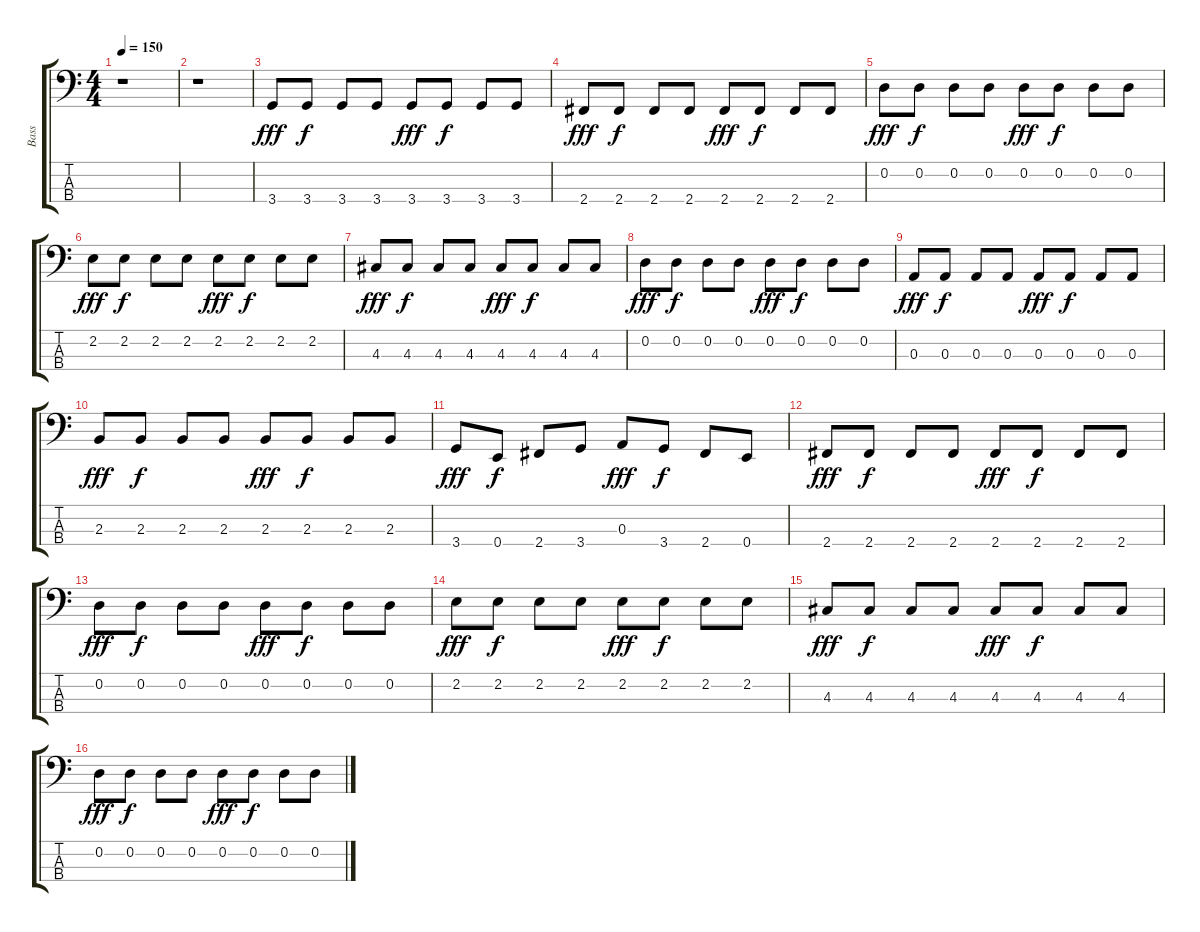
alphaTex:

\track ("Bass" "Bass") {instrument electricbasspick}
\staff {score tabs}
\tuning (G2 D2 A1 E1) {hide}
\ts (4 4)
\tempo 150
\clef f4
\ks c
r.1{dy f} |
r.1 |
3.4.8{dy fff} 3.4.8{dy f} 3.4.8 3.4.8 3.4.8{dy fff} 3.4.8{dy f} 3.4.8 3.4.8 |
2.4.8{dy fff} 2.4.8{dy f} 2.4.8 2.4.8 2.4.8{dy fff} 2.4.8{dy f} 2.4.8 2.4.8 |
0.2.8{dy fff} 0.2.8{dy f} 0.2.8 0.2.8 0.2.8{dy fff} 0.2.8{dy f} 0.2.8 0.2.8 |
2.2.8{dy fff} 2.2.8{dy f} 2.2.8 2.2.8 2.2.8{dy fff} 2.2.8{dy f} 2.2.8 2.2.8 |
4.3.8{dy fff} 4.3.8{dy f} 4.3.8 4.3.8 4.3.8{dy fff} 4.3.8{dy f} 4.3.8 4.3.8 |
0.2.8{dy fff} 0.2.8{dy f} 0.2.8 0.2.8 0.2.8{dy fff} 0.2.8{dy f} 0.2.8 0.2.8 |
0.3.8{dy fff} 0.3.8{dy f} 0.3.8 0.3.8 0.3.8{dy fff} 0.3.8{dy f} 0.3.8 0.3.8 |
2.3.8{dy fff} 2.3.8{dy f} 2.3.8 2.3.8 2.3.8{dy fff} 2.3.8{dy f} 2.3.8 2.3.8 |
3.4.8{dy fff} 0.4.8{dy f} 2.4.8 3.4.8 0.3.8{dy fff} 3.4.8{dy f} 2.4.8 0.4.8 |
2.4.8{dy fff} 2.4.8{dy f} 2.4.8 2.4.8 2.4.8{dy fff} 2.4.8{dy f} 2.4.8 2.4.8 |
0.2.8{dy fff} 0.2.8{dy f} 0.2.8 0.2.8 0.2.8{dy fff} 0.2.8{dy f} 0.2.8 0.2.8 |
2.2.8{dy fff} 2.2.8{dy f} 2.2.8 2.2.8 2.2.8{dy fff} 2.2.8{dy f} 2.2.8 2.2.8 |
4.3.8{dy fff} 4.3.8{dy f} 4.3.8 4.3.8 4.3.8{dy fff} 4.3.8{dy f} 4.3.8 4.3.8 |
0.2.8{dy fff} 0.2.8{dy f} 0.2.8 0.2.8 0.2.8{dy fff} 0.2.8{dy f} 0.2.8 0.2.8
